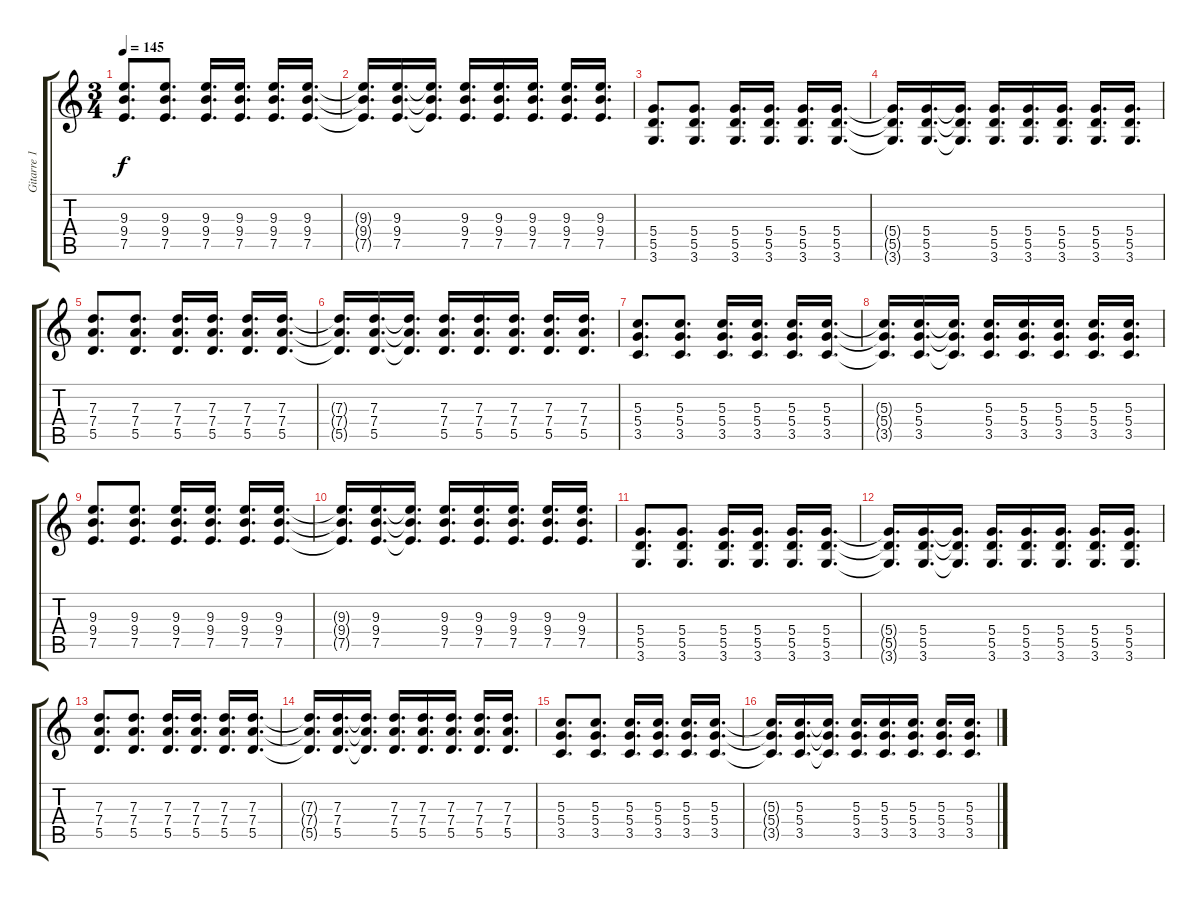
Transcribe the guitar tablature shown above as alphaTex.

\track ("Gitarre 1" "Gitarre 1") {instrument distortionguitar}
\staff {score tabs}
\tuning (E4 B3 G3 D3 A2 E2) {hide}
\ts (3 4)
\tempo 145
\clef g2
\ks c
(9.3 9.4 7.5).8{d dy f} (9.3 9.4 7.5).8{d} (9.3 9.4 7.5).16{d} (9.3 9.4 7.5).16{d} (9.3 9.4 7.5).16{d} (9.3 9.4 7.5).16{d} |
(9.3{t} 9.4{t} 7.5{t}).16{d} (9.3 9.4 7.5).16{d} (9.3{t} 9.4{t} 7.5{t}).16{d} (9.3 9.4 7.5).16{d} (9.3 9.4 7.5).16{d} (9.3 9.4 7.5).16{d} (9.3 9.4 7.5).16{d} (9.3 9.4 7.5).16{d} |
(5.4 5.5 3.6).8{d} (5.4 5.5 3.6).8{d} (5.4 5.5 3.6).16{d} (5.4 5.5 3.6).16{d} (5.4 5.5 3.6).16{d} (5.4 5.5 3.6).16{d} |
(5.4{t} 5.5{t} 3.6{t}).16{d} (5.4 5.5 3.6).16{d} (5.4{t} 5.5{t} 3.6{t}).16{d} (5.4 5.5 3.6).16{d} (5.4 5.5 3.6).16{d} (5.4 5.5 3.6).16{d} (5.4 5.5 3.6).16{d} (5.4 5.5 3.6).16{d} |
(7.3 7.4 5.5).8{d} (7.3 7.4 5.5).8{d} (7.3 7.4 5.5).16{d} (7.3 7.4 5.5).16{d} (7.3 7.4 5.5).16{d} (7.3 7.4 5.5).16{d} |
(7.3{t} 7.4{t} 5.5{t}).16{d} (7.3 7.4 5.5).16{d} (7.3{t} 7.4{t} 5.5{t}).16{d} (7.3 7.4 5.5).16{d} (7.3 7.4 5.5).16{d} (7.3 7.4 5.5).16{d} (7.3 7.4 5.5).16{d} (7.3 7.4 5.5).16{d} |
(5.3 5.4 3.5).8{d} (5.3 5.4 3.5).8{d} (5.3 5.4 3.5).16{d} (5.3 5.4 3.5).16{d} (5.3 5.4 3.5).16{d} (5.3 5.4 3.5).16{d} |
(5.3{t} 5.4{t} 3.5{t}).16{d} (5.3 5.4 3.5).16{d} (5.3{t} 5.4{t} 3.5{t}).16{d} (5.3 5.4 3.5).16{d} (5.3 5.4 3.5).16{d} (5.3 5.4 3.5).16{d} (5.3 5.4 3.5).16{d} (5.3 5.4 3.5).16{d} |
(9.3 9.4 7.5).8{d} (9.3 9.4 7.5).8{d} (9.3 9.4 7.5).16{d} (9.3 9.4 7.5).16{d} (9.3 9.4 7.5).16{d} (9.3 9.4 7.5).16{d} |
(9.3{t} 9.4{t} 7.5{t}).16{d} (9.3 9.4 7.5).16{d} (9.3{t} 9.4{t} 7.5{t}).16{d} (9.3 9.4 7.5).16{d} (9.3 9.4 7.5).16{d} (9.3 9.4 7.5).16{d} (9.3 9.4 7.5).16{d} (9.3 9.4 7.5).16{d} |
(5.4 5.5 3.6).8{d} (5.4 5.5 3.6).8{d} (5.4 5.5 3.6).16{d} (5.4 5.5 3.6).16{d} (5.4 5.5 3.6).16{d} (5.4 5.5 3.6).16{d} |
(5.4{t} 5.5{t} 3.6{t}).16{d} (5.4 5.5 3.6).16{d} (5.4{t} 5.5{t} 3.6{t}).16{d} (5.4 5.5 3.6).16{d} (5.4 5.5 3.6).16{d} (5.4 5.5 3.6).16{d} (5.4 5.5 3.6).16{d} (5.4 5.5 3.6).16{d} |
(7.3 7.4 5.5).8{d} (7.3 7.4 5.5).8{d} (7.3 7.4 5.5).16{d} (7.3 7.4 5.5).16{d} (7.3 7.4 5.5).16{d} (7.3 7.4 5.5).16{d} |
(7.3{t} 7.4{t} 5.5{t}).16{d} (7.3 7.4 5.5).16{d} (7.3{t} 7.4{t} 5.5{t}).16{d} (7.3 7.4 5.5).16{d} (7.3 7.4 5.5).16{d} (7.3 7.4 5.5).16{d} (7.3 7.4 5.5).16{d} (7.3 7.4 5.5).16{d} |
(5.3 5.4 3.5).8{d} (5.3 5.4 3.5).8{d} (5.3 5.4 3.5).16{d} (5.3 5.4 3.5).16{d} (5.3 5.4 3.5).16{d} (5.3 5.4 3.5).16{d} |
(5.3{t} 5.4{t} 3.5{t}).16{d} (5.3 5.4 3.5).16{d} (5.3{t} 5.4{t} 3.5{t}).16{d} (5.3 5.4 3.5).16{d} (5.3 5.4 3.5).16{d} (5.3 5.4 3.5).16{d} (5.3 5.4 3.5).16{d} (5.3 5.4 3.5).16{d}
